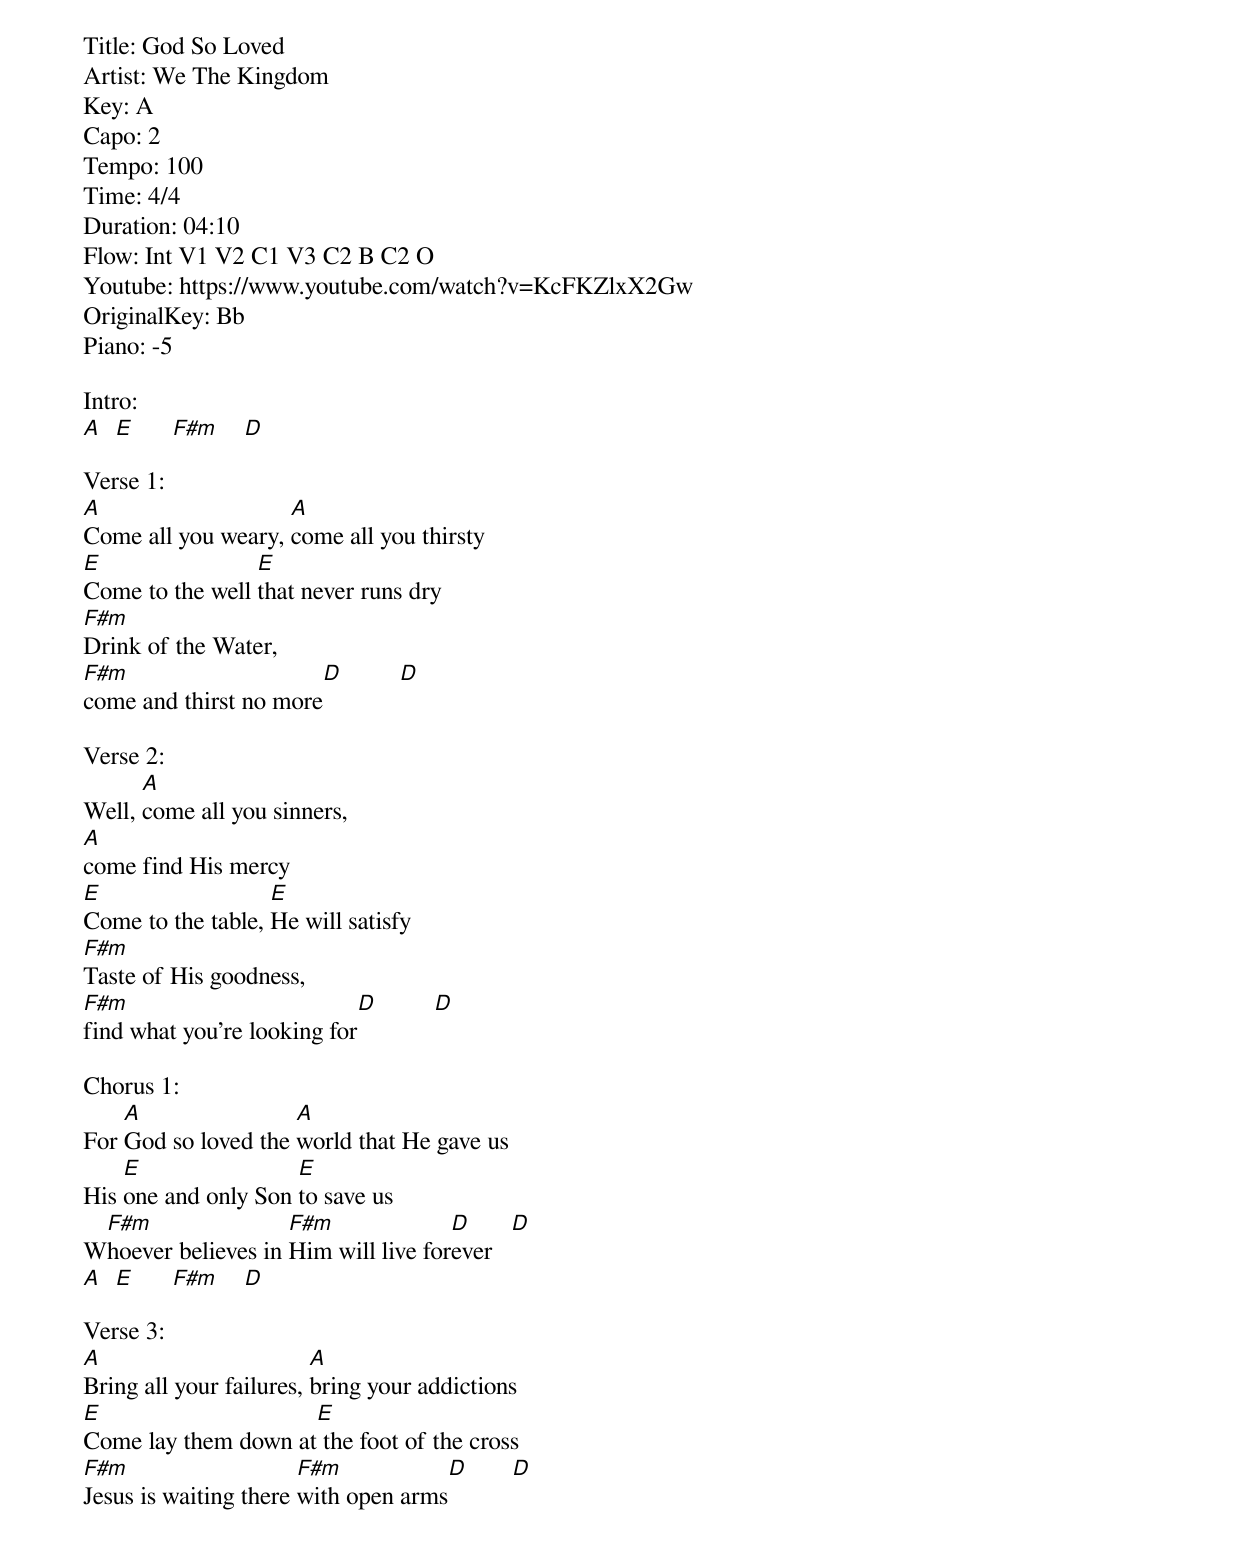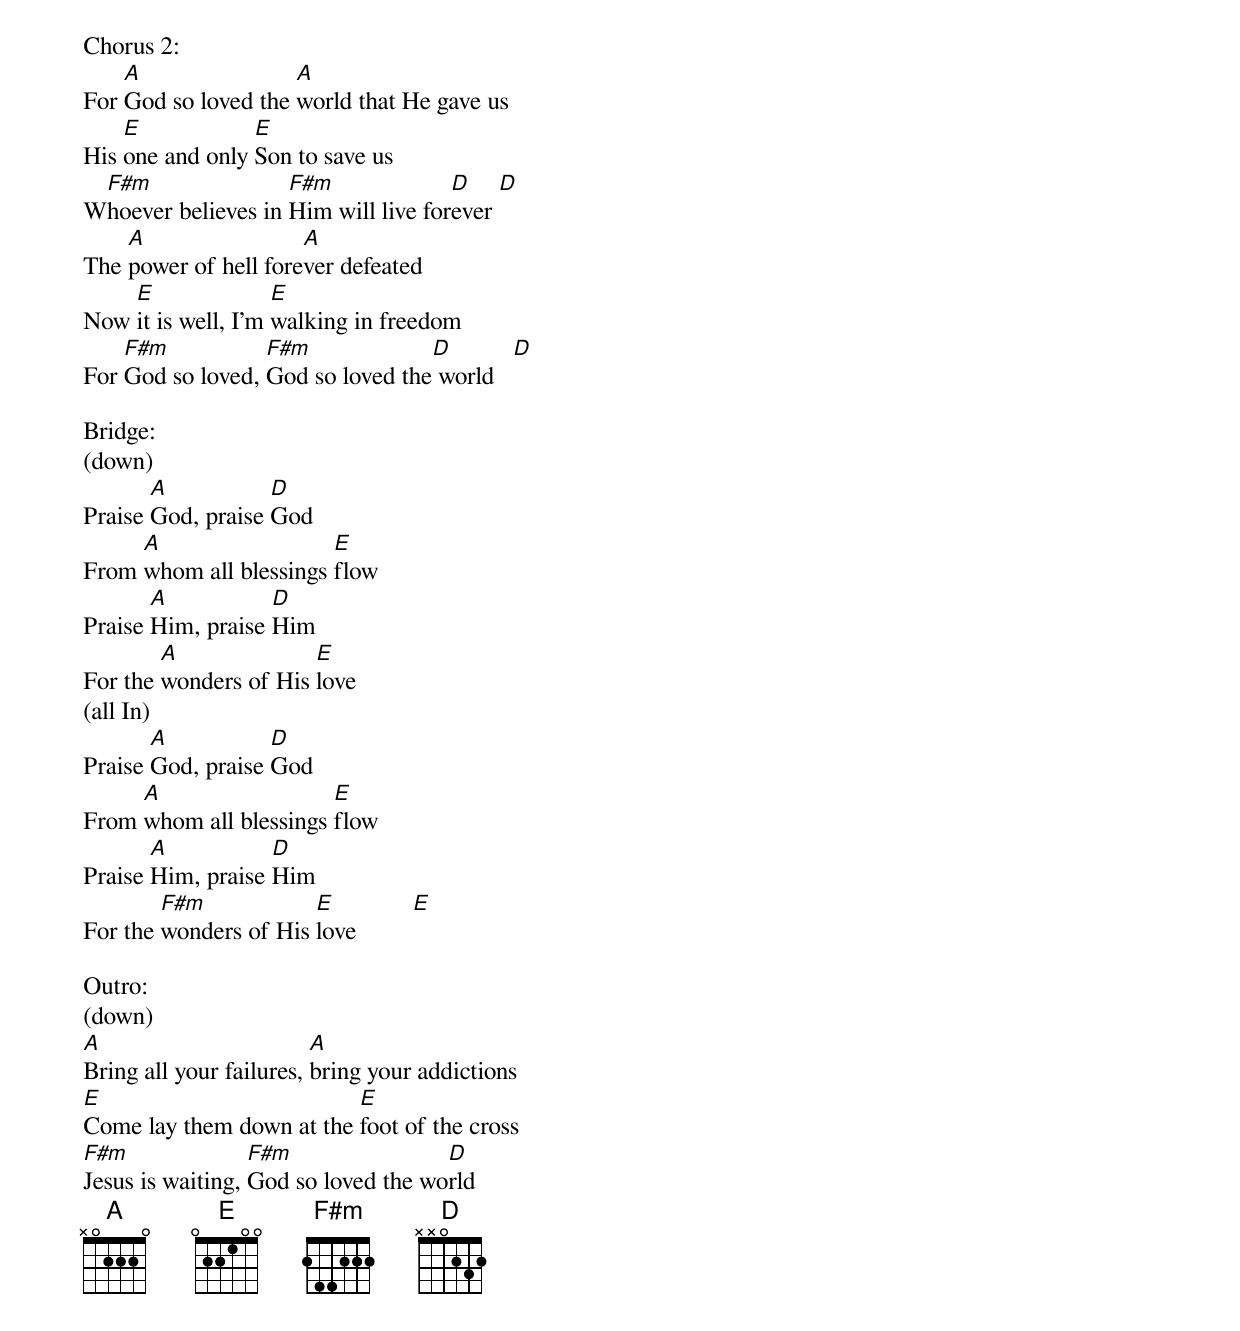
Title: God So Loved
Artist: We The Kingdom
Key: A
Capo: 2
Tempo: 100
Time: 4/4
Duration: 04:10
Flow: Int V1 V2 C1 V3 C2 B C2 O
Youtube: https://www.youtube.com/watch?v=KcFKZlxX2Gw
OriginalKey: Bb
Piano: -5

Intro:
[A]  [E]      [F#m]    [D]

Verse 1:
[A]Come all you weary, [A]come all you thirsty
[E]Come to the well [E]that never runs dry
[F#m]Drink of the Water,
[F#m]come and thirst no more[D]         [D]

Verse 2:
Well, [A]come all you sinners,
[A]come find His mercy
[E]Come to the table, [E]He will satisfy
[F#m]Taste of His goodness,
[F#m]find what you're looking for[D]         [D]

Chorus 1:
For [A]God so loved the [A]world that He gave us
His [E]one and only Son [E]to save us
W[F#m]hoever believes in [F#m]Him will live for[D]ever   [D]
[A]  [E]      [F#m]    [D]

Verse 3:
[A]Bring all your failures, [A]bring your addictions
[E]Come lay them down at[E] the foot of the cross
[F#m]Jesus is waiting there [F#m]with open arms[D]       [D]

Chorus 2:
For [A]God so loved the [A]world that He gave us
His [E]one and only [E]Son to save us
W[F#m]hoever believes in [F#m]Him will live for[D]ever [D]
The [A]power of hell fore[A]ver defeated
Now [E]it is well, I'm [E]walking in freedom
For [F#m]God so loved, [F#m]God so loved the[D] world   [D]

Bridge:
(down)
Praise [A]God, praise [D]God
From [A]whom all blessings [E]flow
Praise [A]Him, praise [D]Him
For the [A]wonders of His [E]love
(all In)
Praise [A]God, praise [D]God
From [A]whom all blessings [E]flow
Praise [A]Him, praise [D]Him
For the [F#m]wonders of His [E]love         [E]

Outro:
(down)
[A]Bring all your failures, [A]bring your addictions
[E]Come lay them down at the [E]foot of the cross
[F#m]Jesus is waiting, [F#m]God so loved the wo[D]rld
